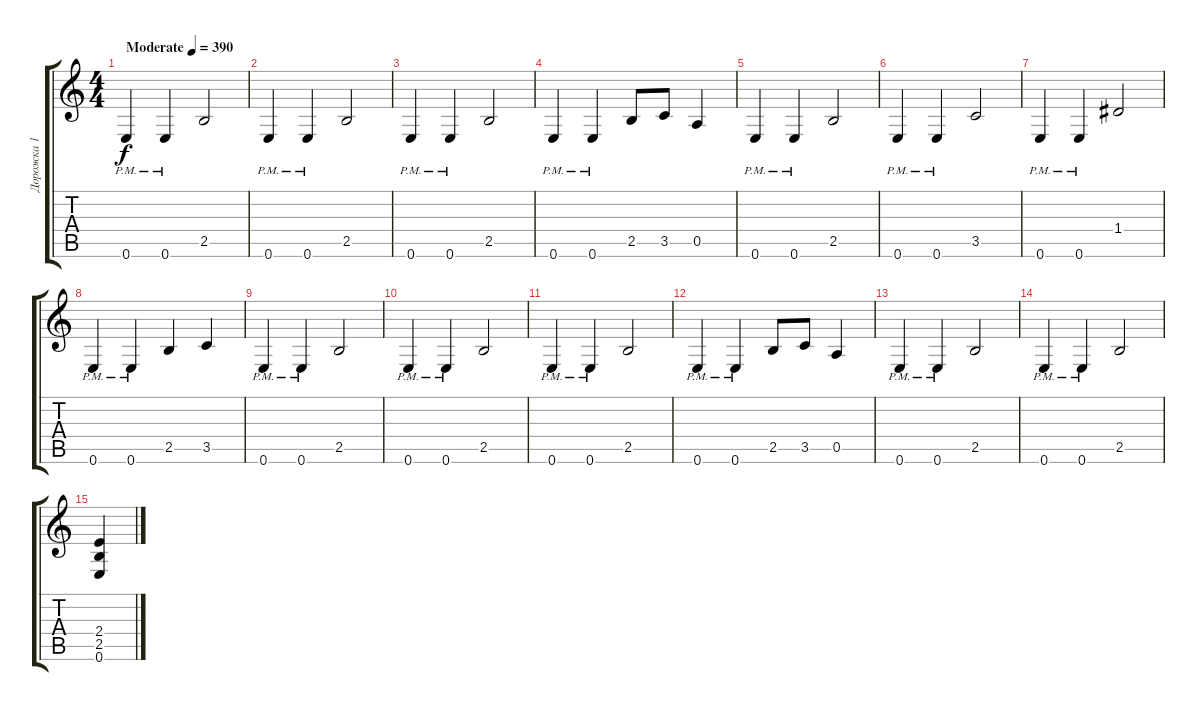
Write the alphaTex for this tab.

\track ("Дорожка 1" "Дорожка 1") {instrument overdrivenguitar}
\staff {score tabs}
\tuning (E4 B3 G3 D3 A2 E2) {hide}
\ts (4 4)
\tempo (390 "Moderate")
\clef g2
\ks c
0.6{pm}.4{dy f instrument overdrivenguitar} 0.6{pm}.4 2.5.2 |
0.6{pm}.4 0.6{pm}.4 2.5.2 |
0.6{pm}.4 0.6{pm}.4 2.5.2 |
0.6{pm}.4 0.6{pm}.4 2.5.8 3.5.8 0.5.4 |
0.6{pm}.4 0.6{pm}.4 2.5.2 |
0.6{pm}.4 0.6{pm}.4 3.5.2 |
0.6{pm}.4 0.6{pm}.4 1.4.2 |
0.6{pm}.4 0.6{pm}.4 2.5.4 3.5.4 |
0.6{pm}.4 0.6{pm}.4 2.5.2 |
0.6{pm}.4 0.6{pm}.4 2.5.2 |
0.6{pm}.4 0.6{pm}.4 2.5.2 |
0.6{pm}.4 0.6{pm}.4 2.5.8 3.5.8 0.5.4 |
0.6{pm}.4 0.6{pm}.4 2.5.2 |
0.6{pm}.4 0.6{pm}.4 2.5.2 |
(2.4 2.5 0.6).4
